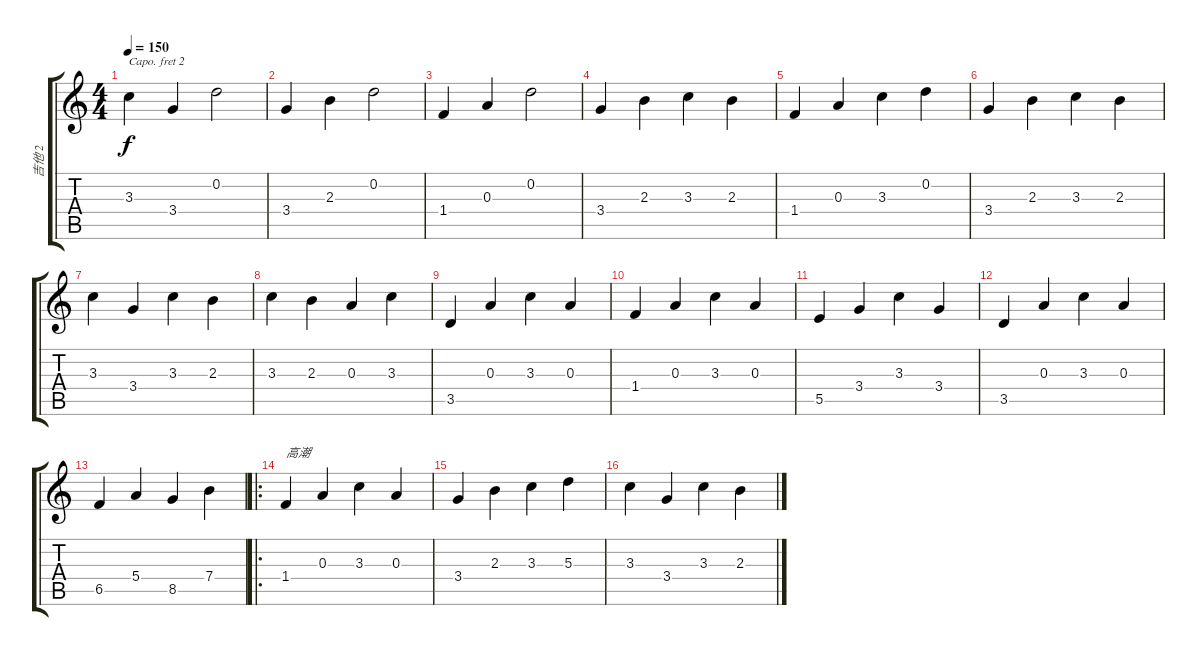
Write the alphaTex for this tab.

\track ("吉他 2" "吉他 2") {instrument acousticguitarsteel}
\staff {score tabs}
\capo 2
\tuning (E4 C4 G3 D3 A2 E2) {hide}
\ts (4 4)
\tempo 150
\clef g2
\ks c
3.3.4{dy f} 3.4.4 0.2.2 |
3.4.4 2.3.4 0.2.2 |
1.4.4 0.3.4 0.2.2 |
3.4.4 2.3.4 3.3.4 2.3.4 |
1.4.4 0.3.4 3.3.4 0.2.4 |
3.4.4 2.3.4 3.3.4 2.3.4 |
3.3.4 3.4.4 3.3.4 2.3.4 |
3.3.4 2.3.4 0.3.4 3.3.4 |
3.5.4 0.3.4 3.3.4 0.3.4 |
1.4.4 0.3.4 3.3.4 0.3.4 |
5.5.4 3.4.4 3.3.4 3.4.4 |
3.5.4 0.3.4 3.3.4 0.3.4 |
6.5.4 5.4.4 8.5.4 7.4.4 |
\ro
1.4.4{txt "高潮"} 0.3.4 3.3.4 0.3.4 |
3.4.4 2.3.4 3.3.4 5.3.4 |
3.3.4 3.4.4 3.3.4 2.3.4
